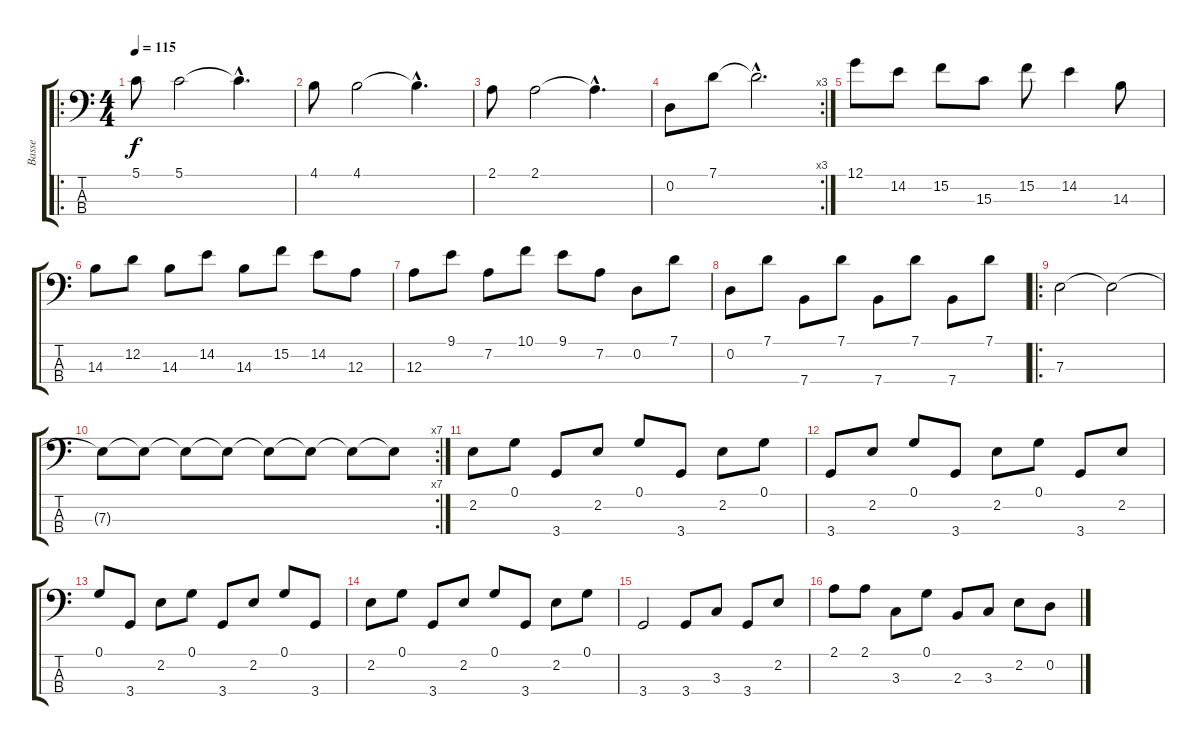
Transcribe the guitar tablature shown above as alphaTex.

\track ("Basse" "Basse") {instrument electricbassfinger}
\staff {score tabs}
\tuning (G2 D2 A1 E1) {hide}
\ro
\ts (4 4)
\tempo 115
\clef f4
\ks c
5.1.8{dy f instrument electricbassfinger} 5.1.2 5.1{hac t}.4{d} |
4.1.8 4.1.2 4.1{hac t}.4{d} |
2.1.8 2.1.2 2.1{hac t}.4{d} |
\rc 3
0.2.8 7.1.8 7.1{hac t}.2{d} |
12.1.8 14.2.8 15.2.8 15.3.8 15.2.8 14.2.4 14.3.8 |
14.3.8 12.2.8 14.3.8 14.2.8 14.3.8 15.2.8 14.2.8 12.3.8 |
12.3.8 9.1.8 7.2.8 10.1.8 9.1.8 7.2.8 0.2.8 7.1.8 |
0.2.8{volume 10} 7.1.8{volume 11} 7.4.8 7.1.8 7.4.8 7.1.8 7.4.8 7.1.8 |
\ro
7.3.2 7.3{t}.2 |
\rc 7
7.3{t}.8 7.3{t}.8 7.3{t}.8 7.3{t}.8 7.3{t}.8 7.3{t}.8 7.3{t}.8 7.3{t}.8 |
2.2.8{volume 13} 0.1.8 3.4.8 2.2.8 0.1.8 3.4.8 2.2.8 0.1.8 |
3.4.8 2.2.8 0.1.8 3.4.8 2.2.8 0.1.8 3.4.8 2.2.8 |
0.1.8 3.4.8 2.2.8 0.1.8 3.4.8 2.2.8 0.1.8 3.4.8 |
2.2.8 0.1.8 3.4.8 2.2.8 0.1.8 3.4.8 2.2.8 0.1.8 |
3.4.2{volume 16} 3.4.8 3.3.8 3.4.8 2.2.8 |
2.1.8 2.1.8 3.3.8 0.1.8 2.3.8 3.3.8 2.2.8 0.2.8
